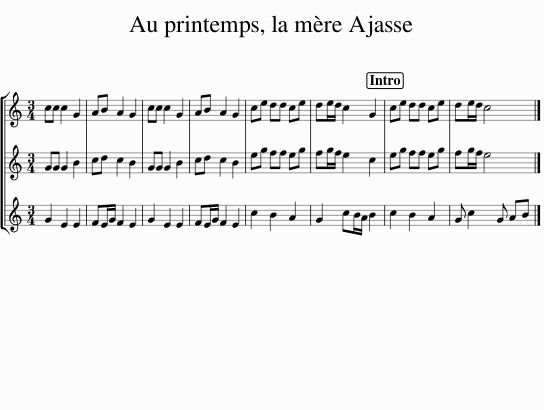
X:1
%%score [ 1 2 3 ]
L:1/8
M:3/4
I:linebreak $
K:C
V:1 treble
V:2 treble
V:3 treble
V:1
 cc c2 G2 | AB A2 G2 | cc c2 G2 | AB A2 G2 | ce dd ce | %5
 de/d/ c2 G2 | ce dd ce | de/d/ c4 |] %8
V:2
 GG G2 B2 | cd c2 B2 | GG G2 B2 | cd c2 B2 | eg ff eg | %5
 fg/f/ e2 c2 | eg ff eg | fg/f/ e4 |] %8
V:3
 G2 E2 E2 | FE/G/ F2 E2 | G2 E2 E2 | FE/G/ F2 E2 | c2 B2 A2 | %5
 G2 cB/A/ B2 | c2 B2 A2 | G c2 G AB |] %8
